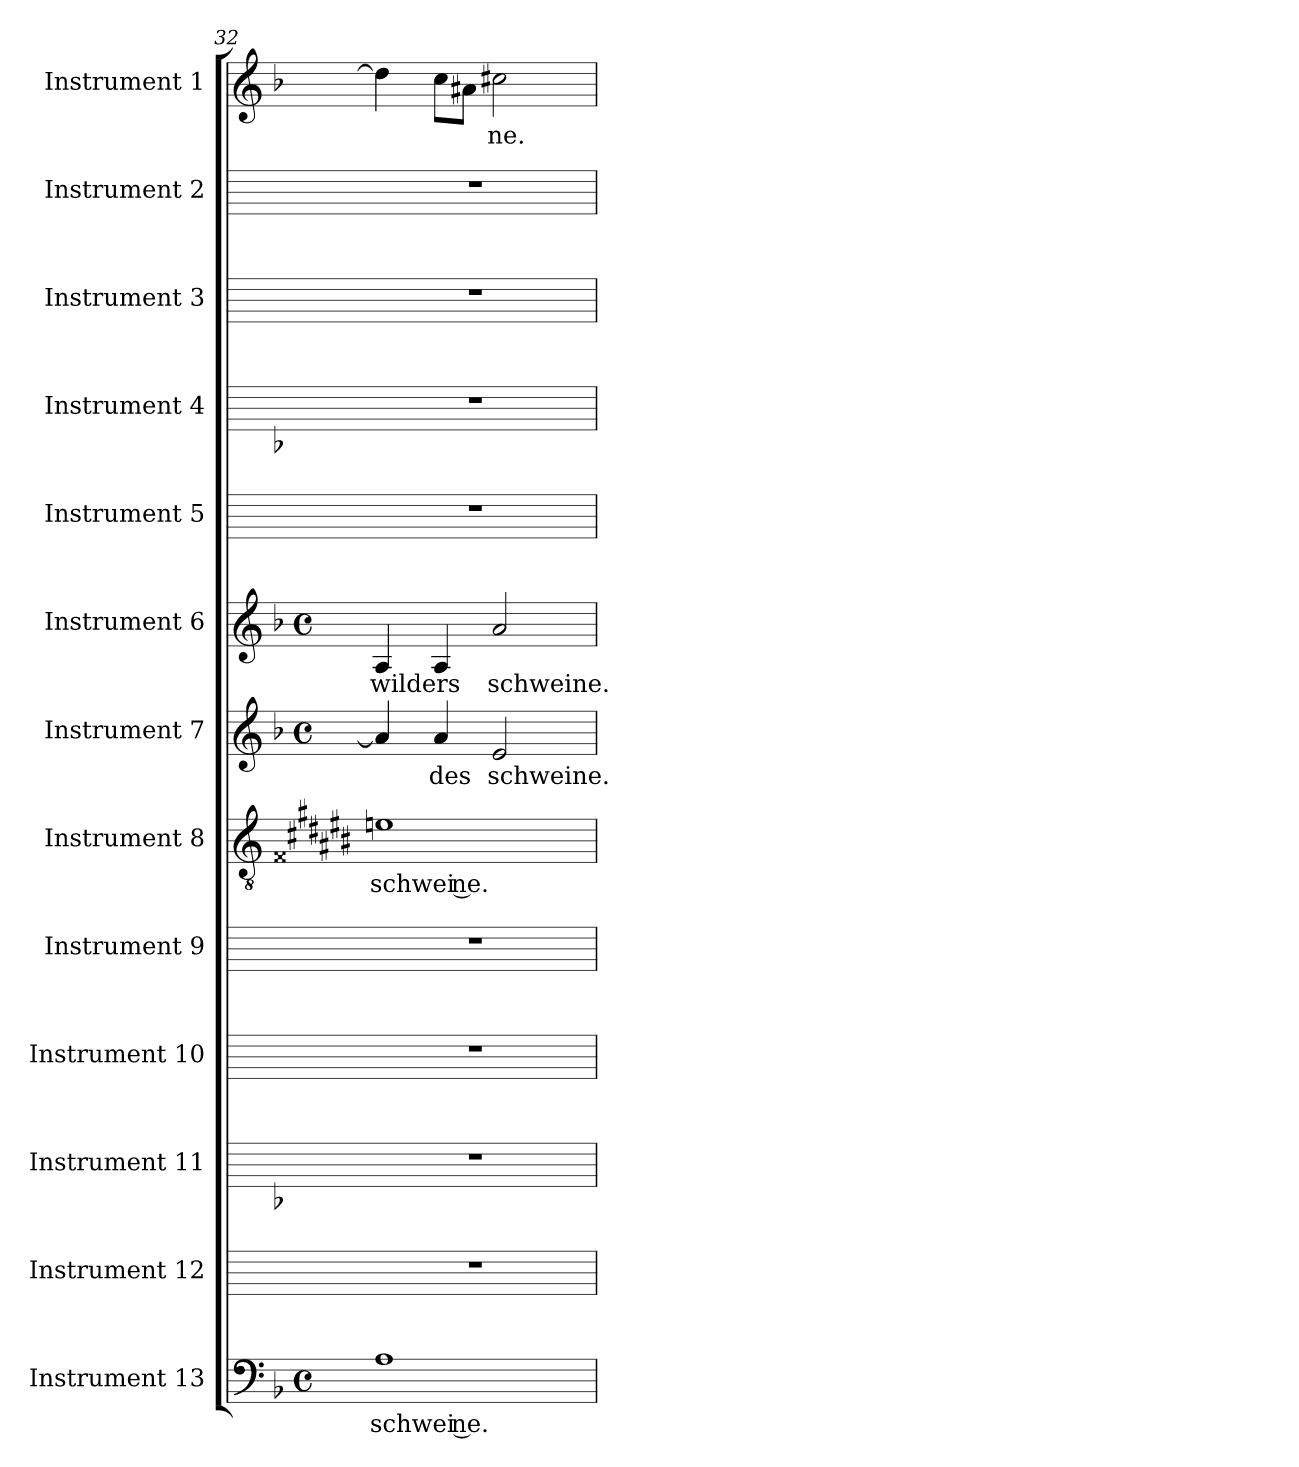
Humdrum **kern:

**kern	**text	**kern	**kern	**kern	**kern	**kern	**text	**kern	**text	**kern	**text	**kern	**kern	**kern	**kern	**kern	**text
*part13	*part13	*part12	*part11	*part10	*part9	*part8	*part8	*part7	*part7	*part6	*part6	*part5	*part4	*part3	*part2	*part1	*part1
*staff13	*staff13	*staff12	*staff11	*staff10	*staff9	*staff8	*staff8	*staff7	*staff7	*staff6	*staff6	*staff5	*staff4	*staff3	*staff2	*staff1	*staff1
*I"Instrument 13	*	*I"Instrument 12	*I"Instrument 11	*I"Instrument 10	*I"Instrument 9	*I"Instrument 8	*	*I"Instrument 7	*	*I"Instrument 6	*	*I"Instrument 5	*I"Instrument 4	*I"Instrument 3	*I"Instrument 2	*I"Instrument 1	*
!!LO:PB:g=z
*clefF4	*	*	*	*	*	*clefGv2	*	*clefG2	*	*clefG2	*	*	*	*	*	*clefG2	*
*ITrd-3c-5	*	*ITrd-2c-3	*ITrd1c2	*ITrd-2c-3	*ITrd-2c-3	*ITrd-2c-3	*	*ITrd-3c-5	*	*	*	*ITrd-2c-3	*ITrd1c2	*ITrd-2c-3	*ITrd-2c-3	*ITrd1c2	*
*k[b-e-]	*	*	*k[b-e-a-]	*	*	*k[f##c#g#d#a#e#b#]	*	*k[b-e-]	*	*k[b-]	*	*	*k[b-e-a-]	*	*	*k[b-e-a-]	*
*B-:	*	*	*E-:	*	*	*G#:	*	*B-:	*	*F:	*	*	*E-:	*	*	*E-:	*
*M4/4	*	*	*	*	*	*	*	*M4/4	*	*M4/4	*	*	*	*	*	*	*
*met(c)	*	*	*	*	*	*	*	*met(c)	*	*met(c)	*	*	*	*	*	*	*
=32	=32	=32	=32	=32	=32	=32	=32	=32	=32	=32	=32	=32	=32	=32	=32	=32	=32
!	!LO:LY:b:cj	!	!	!	!	!	!LO:LY:b:cj	!	!	!	!LO:LY:b	!	!	!	!	!	!
*	*	*	*	*	*	*^	*	*	*	*	*	*	*	*	*	*^	*
1d	schwei ne.	1r	1r	1r	1r	1g	16ryy	schwei ne.	4dd/]	.	4A/	wilders	1r	1r	1r	1r	4cc\]	16ryy	.
.	.	.	.	.	.	.	64ryy	.	.	.	.	.	.	.	.	.	.	2...ryy	.
.	.	.	.	.	.	.	2ryy	.	.	.	.	.	.	.	.	.	.	.	.
!	!	!	!	!	!	!	!	!	!	!LO:LY:b:cj	!	!	!	!	!	!	!	!	!
.	.	.	.	.	.	.	.	.	4dd/	des	4A/	.	.	.	.	.	8b-\L	.	.
.	.	.	.	.	.	.	.	.	.	.	.	.	.	.	.	.	8g#\J	.	.
!	!	!	!	!	!	!	!	!	!	!LO:LY:b:cj	!	!LO:LY:b:cj	!	!	!	!	!	!	!LO:LY:b
.	.	.	.	.	.	.	.	.	2a/	schweine.	2a/	schweine.	.	.	.	.	2bn\	.	-ne.
.	.	.	.	.	.	.	4ryy	.	.	.	.	.	.	.	.	.	.	.	.
.	.	.	.	.	.	.	8ryy	.	.	.	.	.	.	.	.	.	.	.	.
.	.	.	.	.	.	.	32.ryy	.	.	.	.	.	.	.	.	.	.	.	.
*	*	*	*	*	*	*v	*v	*	*	*	*	*	*	*	*	*	*v	*v	*
=	=	=	=	=	=	=	=	=	=	=	=	=	=	=	=	=	=
*-	*-	*-	*-	*-	*-	*-	*-	*-	*-	*-	*-	*-	*-	*-	*-	*-	*-
